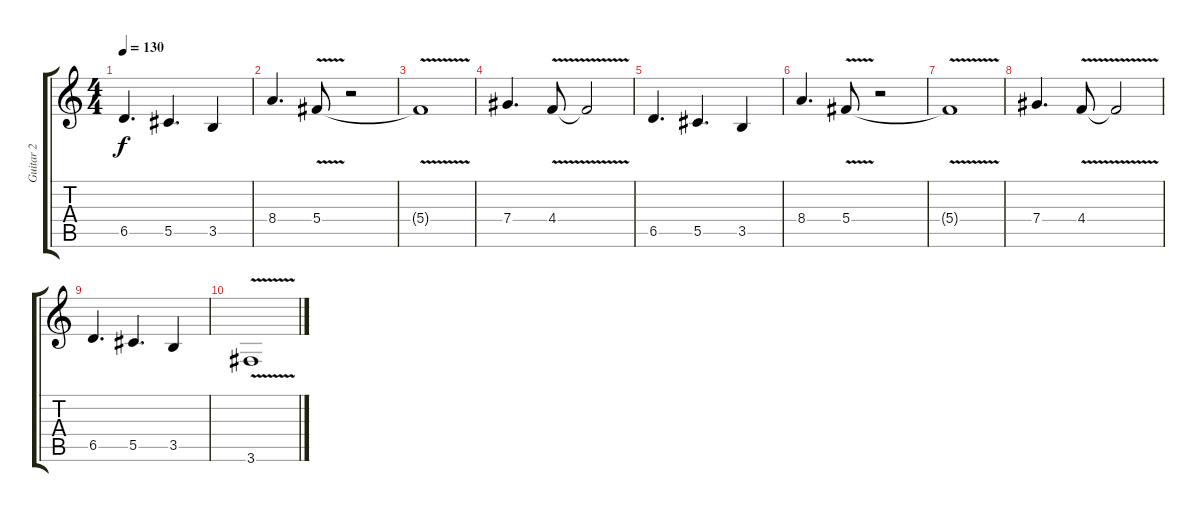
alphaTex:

\track ("Guitar 2" "Guitar 2") {instrument distortionguitar}
\staff {score tabs}
\tuning (Eb4 Bb3 Gb3 Db3 Ab2 Eb2) {hide}
\ts (4 4)
\tempo 130
\clef g2
\ks c
6.5.4{d dy f} 5.5.4{d} 3.5.4 |
8.4.4{d} 5.4{v}.8 r.2 |
5.4{t}.1 |
7.4.4{d} 4.4{v}.8 4.4{t}.2 |
6.5.4{d} 5.5.4{d} 3.5.4 |
8.4.4{d} 5.4{v}.8 r.2 |
5.4{t}.1 |
7.4.4{d} 4.4{v}.8 4.4{t}.2 |
6.5.4{d} 5.5.4{d} 3.5.4 |
3.6{v}.1
